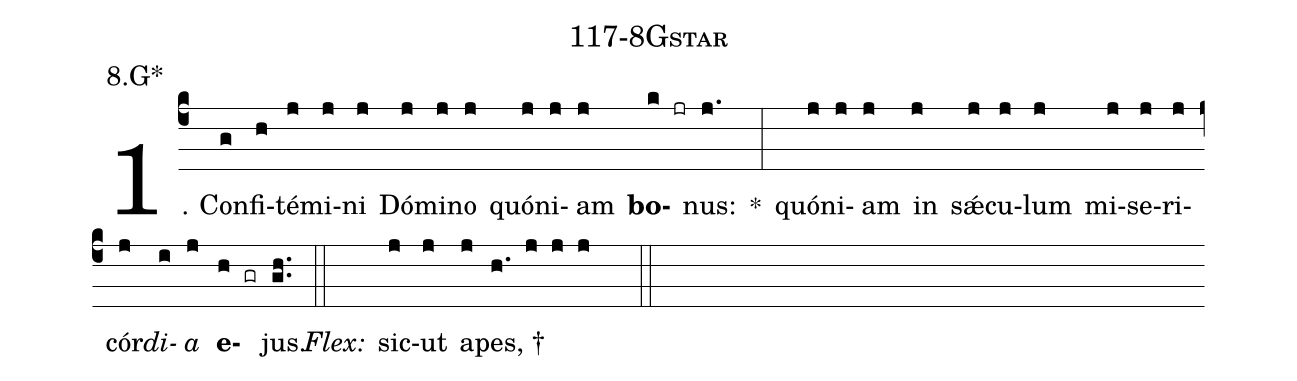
name: 117-8Gstar;
annotation: 8.G*;
%%
(c4)1. Con(g)fi(h)té(j)mi(j)ni(j) Dó(j)mi(j)no(j) quón(j)i(j)am(j) <b>bo</b>(k jr)nus:(j.) *(:) quón(j)i(j)am(j) in(j) sǽ(j)cu(j)lum(j) mi(j)se(j)ri(j)cór(j)<i>di</i>(i)<i>a</i>(j) <b>e</b>(h gr)jus.(gh..) (::)
<i>Flex:</i>()  sic(j)ut(j) a(j)pes, †(h. j j j  ::)
